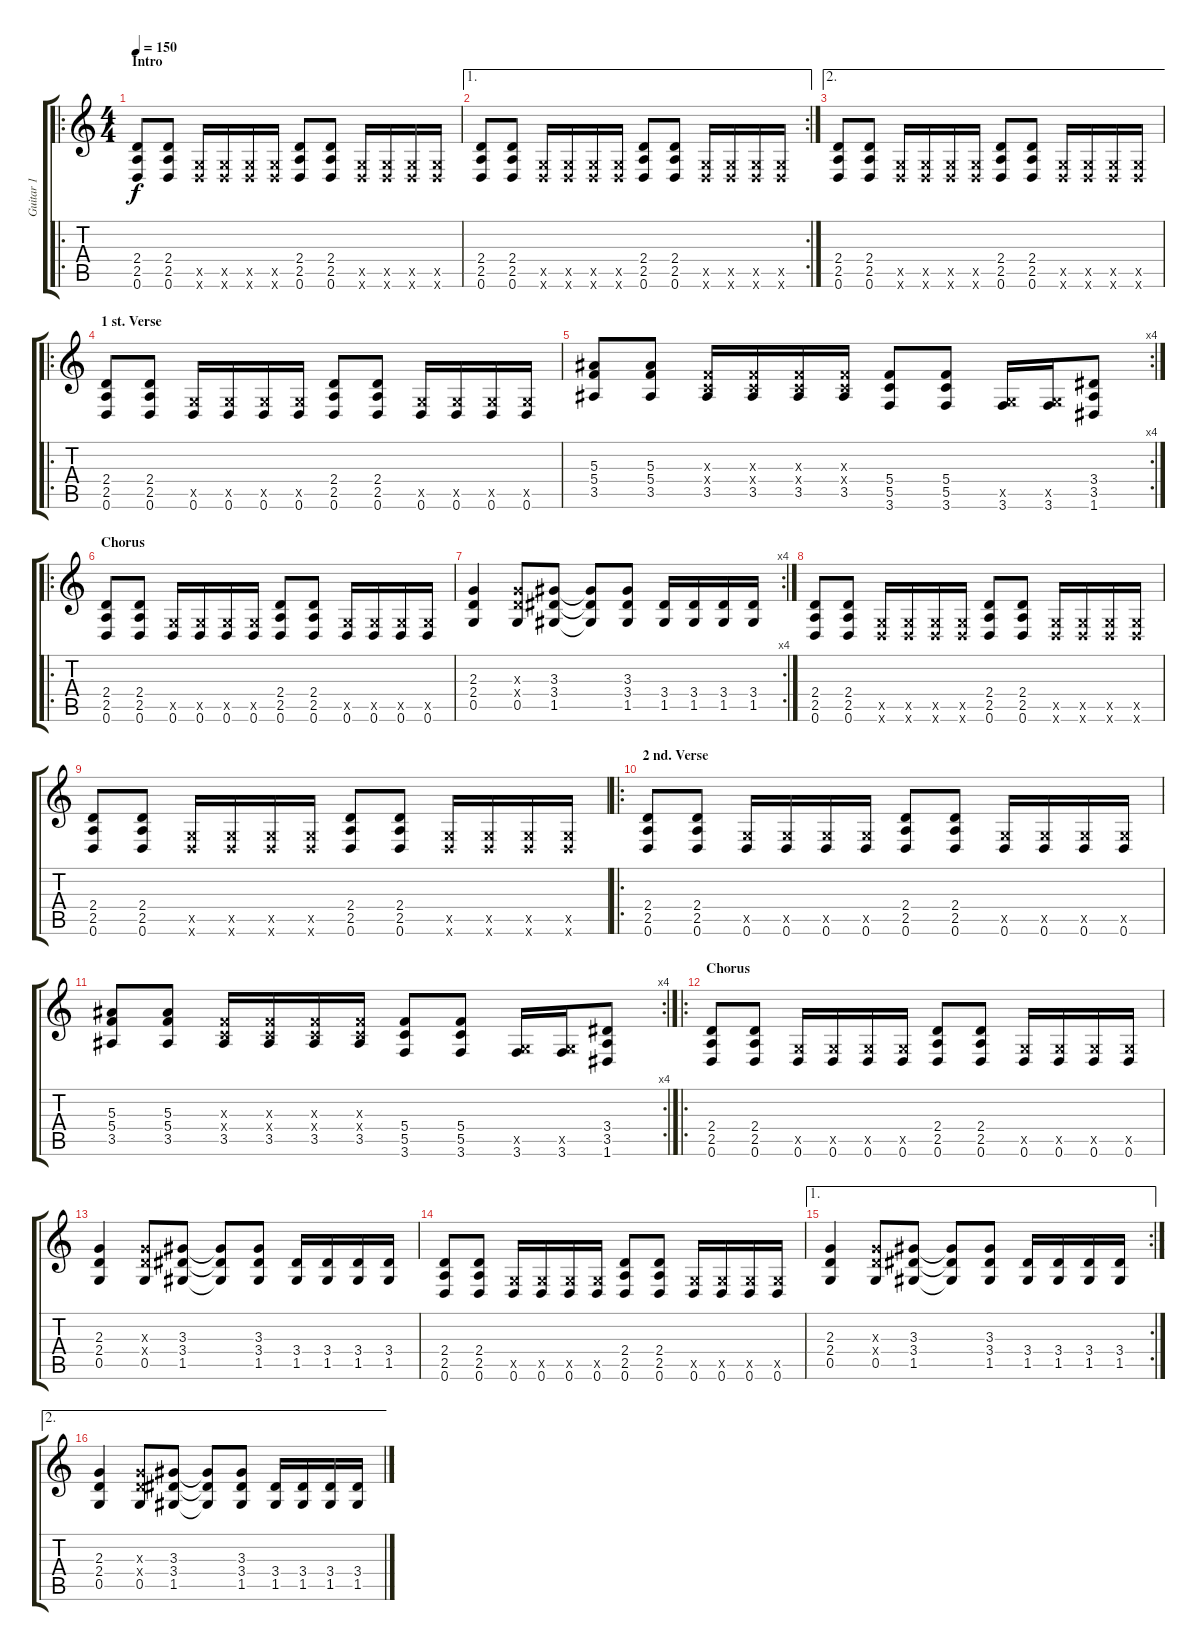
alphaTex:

\track ("Guitar 1" "Guitar 1") {instrument distortionguitar}
\staff {score tabs}
\tuning (D4 A3 F3 C3 G2 D2) {hide}
\ro
\ts (4 4)
\section ("" "Intro")
\tempo 150
\clef g2
\ks c
(2.4 2.5 0.6).8{dy f instrument distortionguitar} (2.4 2.5 0.6).8 (0.5{x} 0.6{x}).16 (0.5{x} 0.6{x}).16 (0.5{x} 0.6{x}).16 (0.5{x} 0.6{x}).16 (2.4 2.5 0.6).8 (2.4 2.5 0.6).8 (0.5{x} 0.6{x}).16 (0.5{x} 0.6{x}).16 (0.5{x} 0.6{x}).16 (0.5{x} 0.6{x}).16 |
\ae 1
\rc 2
(2.4 2.5 0.6).8 (2.4 2.5 0.6).8 (0.5{x} 0.6{x}).16 (0.5{x} 0.6{x}).16 (0.5{x} 0.6{x}).16 (0.5{x} 0.6{x}).16 (2.4 2.5 0.6).8 (2.4 2.5 0.6).8 (0.5{x} 0.6{x}).16 (0.5{x} 0.6{x}).16 (0.5{x} 0.6{x}).16 (0.5{x} 0.6{x}).16 |
\ae 2
(2.4 2.5 0.6).8 (2.4 2.5 0.6).8 (0.5{x} 0.6{x}).16 (0.5{x} 0.6{x}).16 (0.5{x} 0.6{x}).16 (0.5{x} 0.6{x}).16 (2.4 2.5 0.6).8 (2.4 2.5 0.6).8 (0.5{x} 0.6{x}).16 (0.5{x} 0.6{x}).16 (0.5{x} 0.6{x}).16 (0.5{x} 0.6{x}).16 |
\ro
\section ("" "1 st. Verse")
(2.4 2.5 0.6).8 (2.4 2.5 0.6).8 (0.5{x} 0.6).16 (0.5{x} 0.6).16 (0.5{x} 0.6).16 (0.5{x} 0.6).16 (2.4 2.5 0.6).8 (2.4 2.5 0.6).8 (0.5{x} 0.6).16 (0.5{x} 0.6).16 (0.5{x} 0.6).16 (0.5{x} 0.6).16 |
\rc 4
(5.3 5.4 3.5).8 (5.3 5.4 3.5).8 (0.3{x} 0.4{x} 3.5).16 (0.3{x} 0.4{x} 3.5).16 (0.3{x} 0.4{x} 3.5).16 (0.3{x} 0.4{x} 3.5).16 (5.4 5.5 3.6).8 (5.4 5.5 3.6).8 (0.5{x} 3.6).16 (0.5{x} 3.6).16 (3.4 3.5 1.6).8 |
\ro
\section ("" "Chorus")
(2.4 2.5 0.6).8 (2.4 2.5 0.6).8 (0.5{x} 0.6).16 (0.5{x} 0.6).16 (0.5{x} 0.6).16 (0.5{x} 0.6).16 (2.4 2.5 0.6).8 (2.4 2.5 0.6).8 (0.5{x} 0.6).16 (0.5{x} 0.6).16 (0.5{x} 0.6).16 (0.5{x} 0.6).16 |
\rc 4
(2.3 2.4 0.5).4 (2.3{x} 2.4{x} 0.5).8 (3.3 3.4 1.5).8 (3.3{t} 3.4{t} 1.5{t}).8 (3.3 3.4 1.5).8 (3.4 1.5).16 (3.4 1.5).16 (3.4 1.5).16 (3.4 1.5).16 |
(2.4 2.5 0.6).8 (2.4 2.5 0.6).8 (0.5{x} 0.6{x}).16 (0.5{x} 0.6{x}).16 (0.5{x} 0.6{x}).16 (0.5{x} 0.6{x}).16 (2.4 2.5 0.6).8 (2.4 2.5 0.6).8 (0.5{x} 0.6{x}).16 (0.5{x} 0.6{x}).16 (0.5{x} 0.6{x}).16 (0.5{x} 0.6{x}).16 |
(2.4 2.5 0.6).8 (2.4 2.5 0.6).8 (0.5{x} 0.6{x}).16 (0.5{x} 0.6{x}).16 (0.5{x} 0.6{x}).16 (0.5{x} 0.6{x}).16 (2.4 2.5 0.6).8 (2.4 2.5 0.6).8 (0.5{x} 0.6{x}).16 (0.5{x} 0.6{x}).16 (0.5{x} 0.6{x}).16 (0.5{x} 0.6{x}).16 |
\ro
\section ("" "2 nd. Verse")
(2.4 2.5 0.6).8 (2.4 2.5 0.6).8 (0.5{x} 0.6).16 (0.5{x} 0.6).16 (0.5{x} 0.6).16 (0.5{x} 0.6).16 (2.4 2.5 0.6).8 (2.4 2.5 0.6).8 (0.5{x} 0.6).16 (0.5{x} 0.6).16 (0.5{x} 0.6).16 (0.5{x} 0.6).16 |
\rc 4
(5.3 5.4 3.5).8 (5.3 5.4 3.5).8 (0.3{x} 0.4{x} 3.5).16 (0.3{x} 0.4{x} 3.5).16 (0.3{x} 0.4{x} 3.5).16 (0.3{x} 0.4{x} 3.5).16 (5.4 5.5 3.6).8 (5.4 5.5 3.6).8 (0.5{x} 3.6).16 (0.5{x} 3.6).16 (3.4 3.5 1.6).8 |
\ro
\section ("" "Chorus")
(2.4 2.5 0.6).8 (2.4 2.5 0.6).8 (0.5{x} 0.6).16 (0.5{x} 0.6).16 (0.5{x} 0.6).16 (0.5{x} 0.6).16 (2.4 2.5 0.6).8 (2.4 2.5 0.6).8 (0.5{x} 0.6).16 (0.5{x} 0.6).16 (0.5{x} 0.6).16 (0.5{x} 0.6).16 |
(2.3 2.4 0.5).4 (2.3{x} 2.4{x} 0.5).8 (3.3 3.4 1.5).8 (3.3{t} 3.4{t} 1.5{t}).8 (3.3 3.4 1.5).8 (3.4 1.5).16 (3.4 1.5).16 (3.4 1.5).16 (3.4 1.5).16 |
(2.4 2.5 0.6).8 (2.4 2.5 0.6).8 (0.5{x} 0.6).16 (0.5{x} 0.6).16 (0.5{x} 0.6).16 (0.5{x} 0.6).16 (2.4 2.5 0.6).8 (2.4 2.5 0.6).8 (0.5{x} 0.6).16 (0.5{x} 0.6).16 (0.5{x} 0.6).16 (0.5{x} 0.6).16 |
\ae 1
\rc 2
(2.3 2.4 0.5).4 (2.3{x} 2.4{x} 0.5).8 (3.3 3.4 1.5).8 (3.3{t} 3.4{t} 1.5{t}).8 (3.3 3.4 1.5).8 (3.4 1.5).16 (3.4 1.5).16 (3.4 1.5).16 (3.4 1.5).16 |
\ae 2
(2.3 2.4 0.5).4 (2.3{x} 2.4{x} 0.5).8 (3.3 3.4 1.5).8 (3.3{t} 3.4{t} 1.5{t}).8 (3.3 3.4 1.5).8 (3.4 1.5).16 (3.4 1.5).16 (3.4 1.5).16 (3.4 1.5).16
